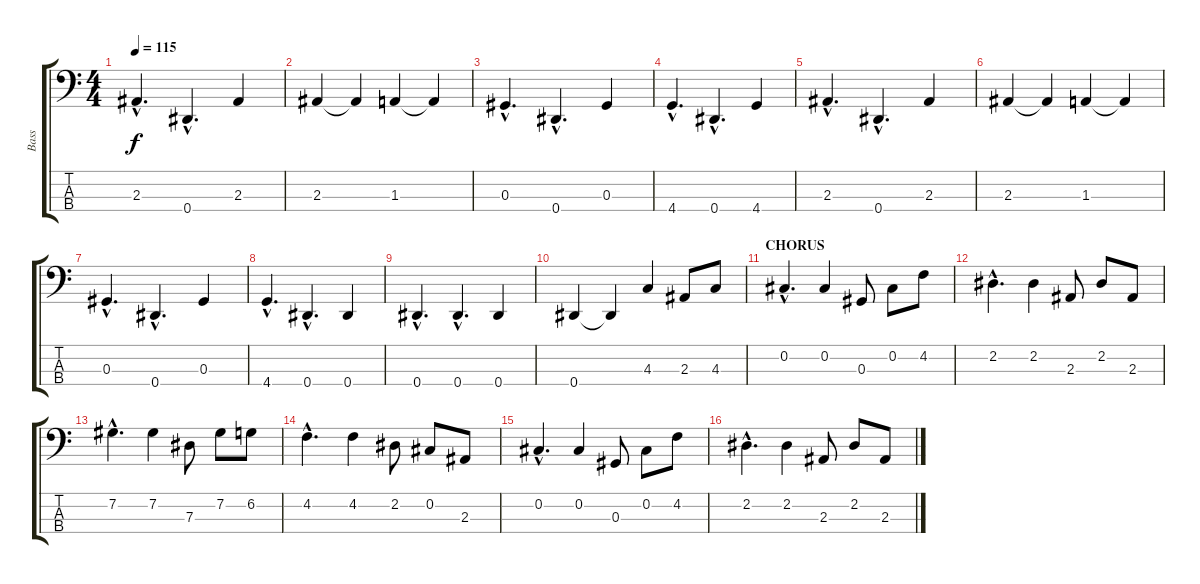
\track ("Bass" "Bass") {instrument electricbasspick}
\staff {score tabs}
\tuning (Gb2 Db2 Ab1 Eb1) {hide}
\ts (4 4)
\tempo 115
\clef f4
\ks c
2.3{hac}.4{d dy f} 0.4{hac}.4{d} 2.3.4 |
2.3.4 2.3{t}.4 1.3.4 1.3{t}.4 |
0.3{hac}.4{d} 0.4{hac}.4{d} 0.3.4 |
4.4{hac}.4{d} 0.4{hac}.4{d} 4.4.4 |
2.3{hac}.4{d} 0.4{hac}.4{d} 2.3.4 |
2.3.4 2.3{t}.4 1.3.4 1.3{t}.4 |
0.3{hac}.4{d} 0.4{hac}.4{d} 0.3.4 |
4.4{hac}.4{d} 0.4{hac}.4{d} 0.4.4 |
0.4{hac}.4{d} 0.4{hac}.4{d} 0.4.4 |
0.4.4 0.4{t}.4 4.3.4 2.3.8 4.3.8 |
\section ("" "CHORUS")
0.2{hac}.4{d} 0.2.4 0.3.8 0.2.8 4.2.8 |
2.2{hac}.4{d} 2.2.4 2.3.8 2.2.8 2.3.8 |
7.2{hac}.4{d} 7.2.4 7.3.8 7.2.8 6.2.8 |
4.2{hac}.4{d} 4.2.4 2.2.8 0.2.8 2.3.8 |
0.2{hac}.4{d} 0.2.4 0.3.8 0.2.8 4.2.8 |
2.2{hac}.4{d} 2.2.4 2.3.8 2.2.8 2.3.8
